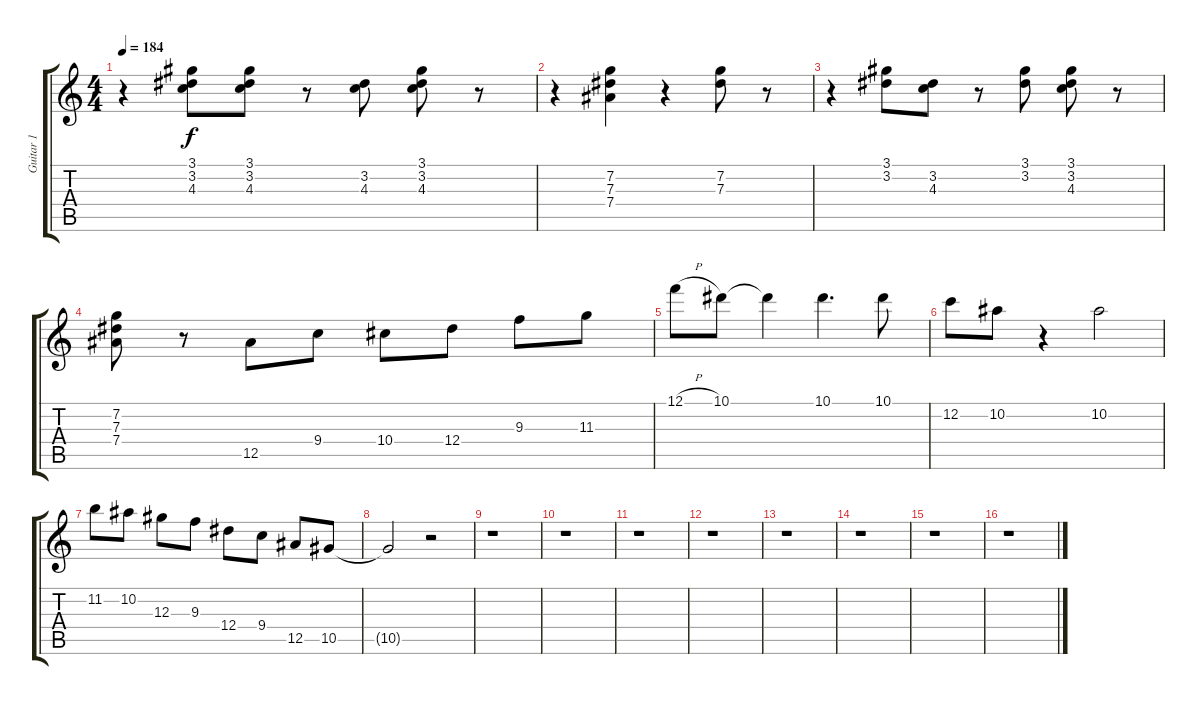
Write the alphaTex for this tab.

\track ("Guitar 1" "Guitar 1") {instrument electricguitarclean}
\staff {score tabs}
\tuning (F4 C4 Ab3 Eb3 Bb2 F2) {hide}
\ts (4 4)
\tempo 184
\clef g2
\ks c
r.4{dy f} (3.1 3.2 4.3).8 (3.1 3.2 4.3).8 r.8 (3.2 4.3).8 (3.1 3.2 4.3).8 r.8 |
r.4 (7.2 7.3 7.4).4 r.4 (7.2 7.3).8 r.8 |
r.4 (3.1 3.2).8 (3.2 4.3).8 r.8 (3.1 3.2).8 (3.1 3.2 4.3).8 r.8 |
(7.2 7.3 7.4).8 r.8 12.5.8 9.4.8 10.4.8 12.4.8 9.3.8 11.3.8 |
12.1{h}.8 10.1.8 10.1{t}.4 10.1.4{d} 10.1.8 |
12.2.8 10.2.8 r.4 10.2.2 |
11.2.8 10.2.8 12.3.8 9.3.8 12.4.8 9.4.8 12.5.8 10.5.8 |
10.5{t}.2 r.2 |
r.1 |
r.1 |
r.1 |
r.1 |
r.1 |
r.1 |
r.1 |
r.1
